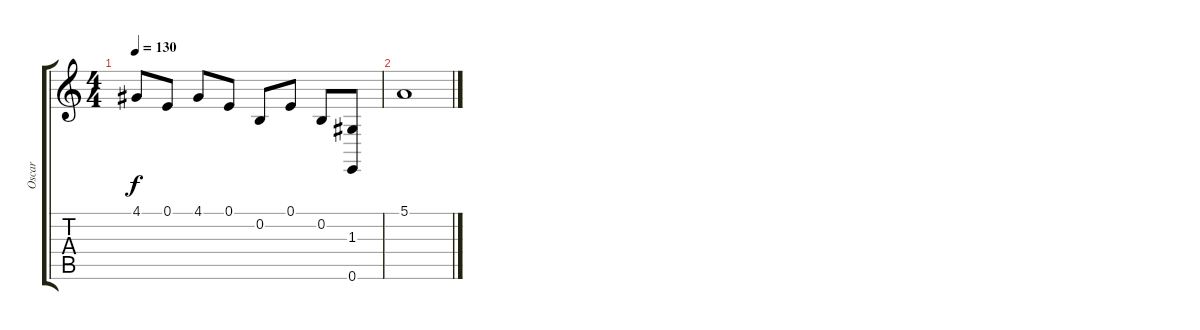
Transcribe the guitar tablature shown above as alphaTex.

\track ("Oscar" "Oscar") {instrument churchorgan}
\staff {score tabs}
\tuning (E4 B3 G3 D3 A2 E2) {hide}
\ts (4 4)
\tempo 130
\clef g2
\ks c
4.1.8{dy f} 0.1.8 4.1.8 0.1.8 0.2.8 0.1.8 0.2.8 (1.3 0.6{t}).8 |
5.1.1{volume 0}
